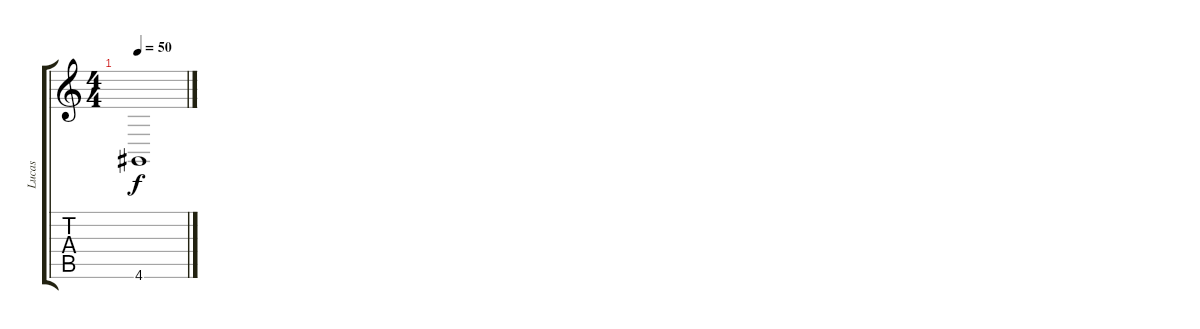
\track ("Lucas" "Lucas") {instrument lead2sawtooth}
\staff {score tabs}
\tuning (E4 B3 G3 D3 A2 E2) {hide}
\ts (4 4)
\tempo 50
\clef g2
\ks c
4.6.1{dy f}
